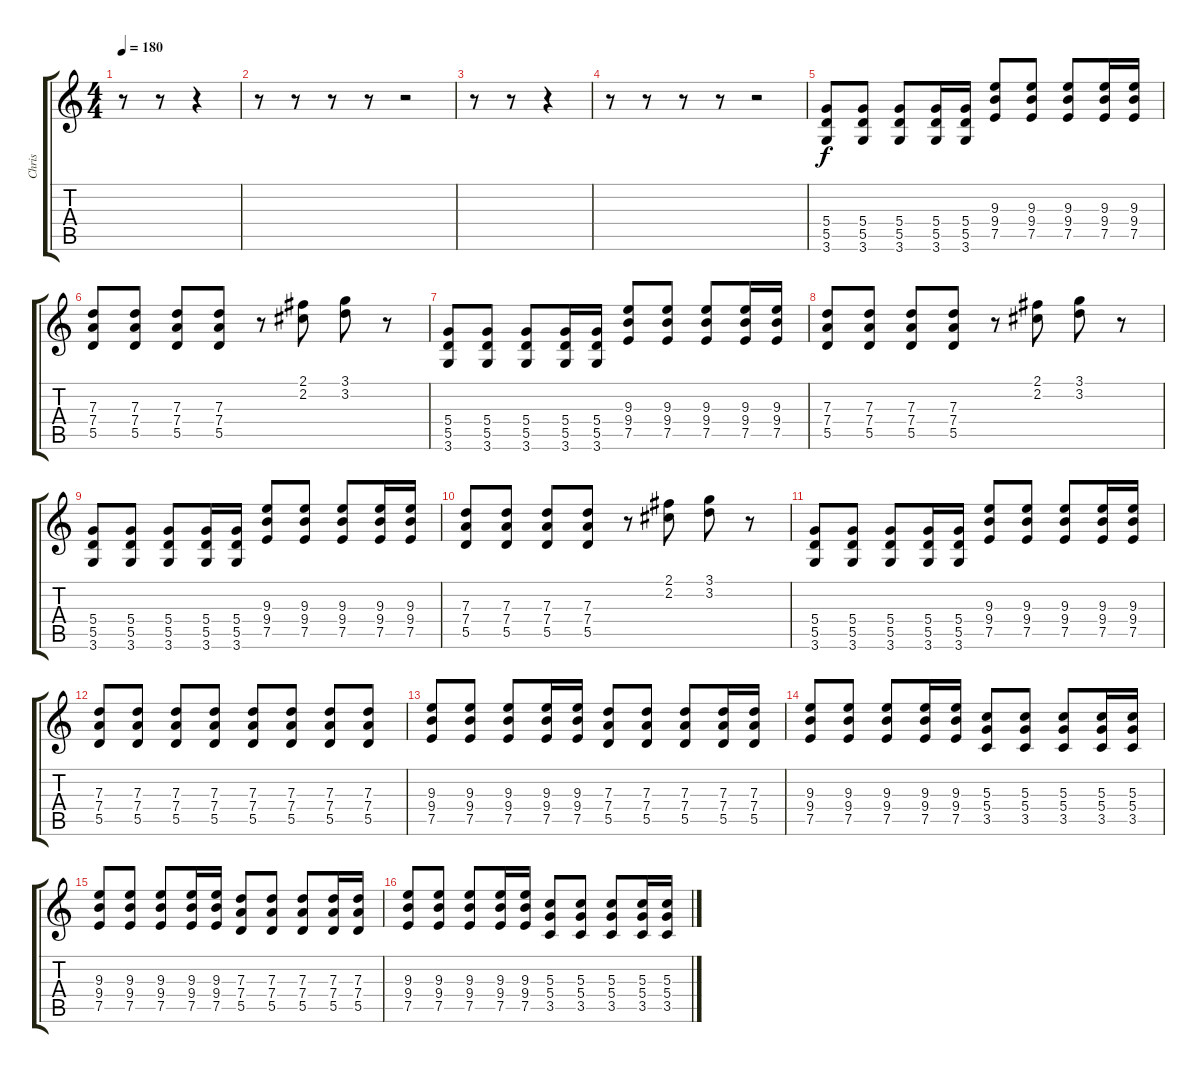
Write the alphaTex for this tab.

\track ("Chris" "Chris") {instrument distortionguitar}
\staff {score tabs}
\tuning (E4 B3 G3 D3 A2 E2) {hide}
\ts (4 4)
\tempo 180
\clef g2
\ks c
r.8{dy f instrument distortionguitar} r.8 r.4 |
r.8 r.8 r.8 r.8 r.2 |
r.8 r.8 r.4 |
r.8 r.8 r.8 r.8 r.2 |
(5.4 5.5 3.6).8 (5.4 5.5 3.6).8 (5.4 5.5 3.6).8 (5.4 5.5 3.6).16 (5.4 5.5 3.6).16 (9.3 9.4 7.5).8 (9.3 9.4 7.5).8 (9.3 9.4 7.5).8 (9.3 9.4 7.5).16 (9.3 9.4 7.5).16 |
(7.3 7.4 5.5).8 (7.3 7.4 5.5).8 (7.3 7.4 5.5).8 (7.3 7.4 5.5).8 r.8 (2.1 2.2).8 (3.1 3.2).8 r.8 |
(5.4 5.5 3.6).8 (5.4 5.5 3.6).8 (5.4 5.5 3.6).8 (5.4 5.5 3.6).16 (5.4 5.5 3.6).16 (9.3 9.4 7.5).8 (9.3 9.4 7.5).8 (9.3 9.4 7.5).8 (9.3 9.4 7.5).16 (9.3 9.4 7.5).16 |
(7.3 7.4 5.5).8 (7.3 7.4 5.5).8 (7.3 7.4 5.5).8 (7.3 7.4 5.5).8 r.8 (2.1 2.2).8 (3.1 3.2).8 r.8 |
(5.4 5.5 3.6).8 (5.4 5.5 3.6).8 (5.4 5.5 3.6).8 (5.4 5.5 3.6).16 (5.4 5.5 3.6).16 (9.3 9.4 7.5).8 (9.3 9.4 7.5).8 (9.3 9.4 7.5).8 (9.3 9.4 7.5).16 (9.3 9.4 7.5).16 |
(7.3 7.4 5.5).8 (7.3 7.4 5.5).8 (7.3 7.4 5.5).8 (7.3 7.4 5.5).8 r.8 (2.1 2.2).8 (3.1 3.2).8 r.8 |
(5.4 5.5 3.6).8 (5.4 5.5 3.6).8 (5.4 5.5 3.6).8 (5.4 5.5 3.6).16 (5.4 5.5 3.6).16 (9.3 9.4 7.5).8 (9.3 9.4 7.5).8 (9.3 9.4 7.5).8 (9.3 9.4 7.5).16 (9.3 9.4 7.5).16 |
(7.3 7.4 5.5).8 (7.3 7.4 5.5).8 (7.3 7.4 5.5).8 (7.3 7.4 5.5).8 (7.3 7.4 5.5).8 (7.3 7.4 5.5).8 (7.3 7.4 5.5).8 (7.3 7.4 5.5).8 |
(9.3 9.4 7.5).8 (9.3 9.4 7.5).8 (9.3 9.4 7.5).8 (9.3 9.4 7.5).16 (9.3 9.4 7.5).16 (7.3 7.4 5.5).8 (7.3 7.4 5.5).8 (7.3 7.4 5.5).8 (7.3 7.4 5.5).16 (7.3 7.4 5.5).16 |
(9.3 9.4 7.5).8 (9.3 9.4 7.5).8 (9.3 9.4 7.5).8 (9.3 9.4 7.5).16 (9.3 9.4 7.5).16 (5.3 5.4 3.5).8 (5.3 5.4 3.5).8 (5.3 5.4 3.5).8 (5.3 5.4 3.5).16 (5.3 5.4 3.5).16 |
(9.3 9.4 7.5).8 (9.3 9.4 7.5).8 (9.3 9.4 7.5).8 (9.3 9.4 7.5).16 (9.3 9.4 7.5).16 (7.3 7.4 5.5).8 (7.3 7.4 5.5).8 (7.3 7.4 5.5).8 (7.3 7.4 5.5).16 (7.3 7.4 5.5).16 |
(9.3 9.4 7.5).8 (9.3 9.4 7.5).8 (9.3 9.4 7.5).8 (9.3 9.4 7.5).16 (9.3 9.4 7.5).16 (5.3 5.4 3.5).8 (5.3 5.4 3.5).8 (5.3 5.4 3.5).8 (5.3 5.4 3.5).16 (5.3 5.4 3.5).16
